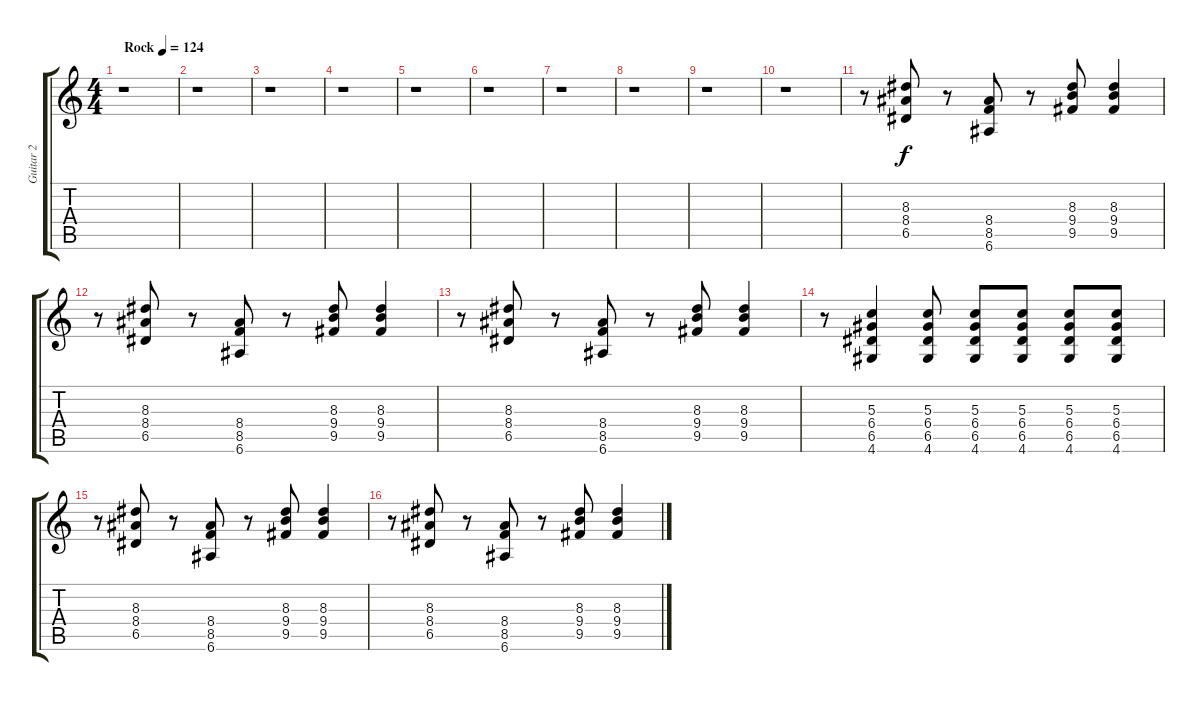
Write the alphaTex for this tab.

\track ("Guitar 2" "Guitar 2") {instrument overdrivenguitar}
\staff {score tabs}
\tuning (E4 B3 G3 D3 A2 E2) {hide}
\ts (4 4)
\tempo (124 "Rock")
\clef g2
\ks c
r.1{dy f instrument overdrivenguitar} |
r.1 |
r.1 |
r.1 |
r.1 |
r.1 |
r.1 |
r.1 |
r.1 |
r.1 |
r.8 (8.3 8.4 6.5).8 r.8 (8.4 8.5 6.6).8 r.8 (8.3 9.4 9.5).8 (8.3 9.4 9.5).4 |
r.8 (8.3 8.4 6.5).8 r.8 (8.4 8.5 6.6).8 r.8 (8.3 9.4 9.5).8 (8.3 9.4 9.5).4 |
r.8 (8.3 8.4 6.5).8 r.8 (8.4 8.5 6.6).8 r.8 (8.3 9.4 9.5).8 (8.3 9.4 9.5).4 |
r.8 (5.3 6.4 6.5 4.6).4 (5.3 6.4 6.5 4.6).8 (5.3 6.4 6.5 4.6).8 (5.3 6.4 6.5 4.6).8 (5.3 6.4 6.5 4.6).8 (5.3 6.4 6.5 4.6).8 |
r.8 (8.3 8.4 6.5).8 r.8 (8.4 8.5 6.6).8 r.8 (8.3 9.4 9.5).8 (8.3 9.4 9.5).4 |
r.8 (8.3 8.4 6.5).8 r.8 (8.4 8.5 6.6).8 r.8 (8.3 9.4 9.5).8 (8.3 9.4 9.5).4
